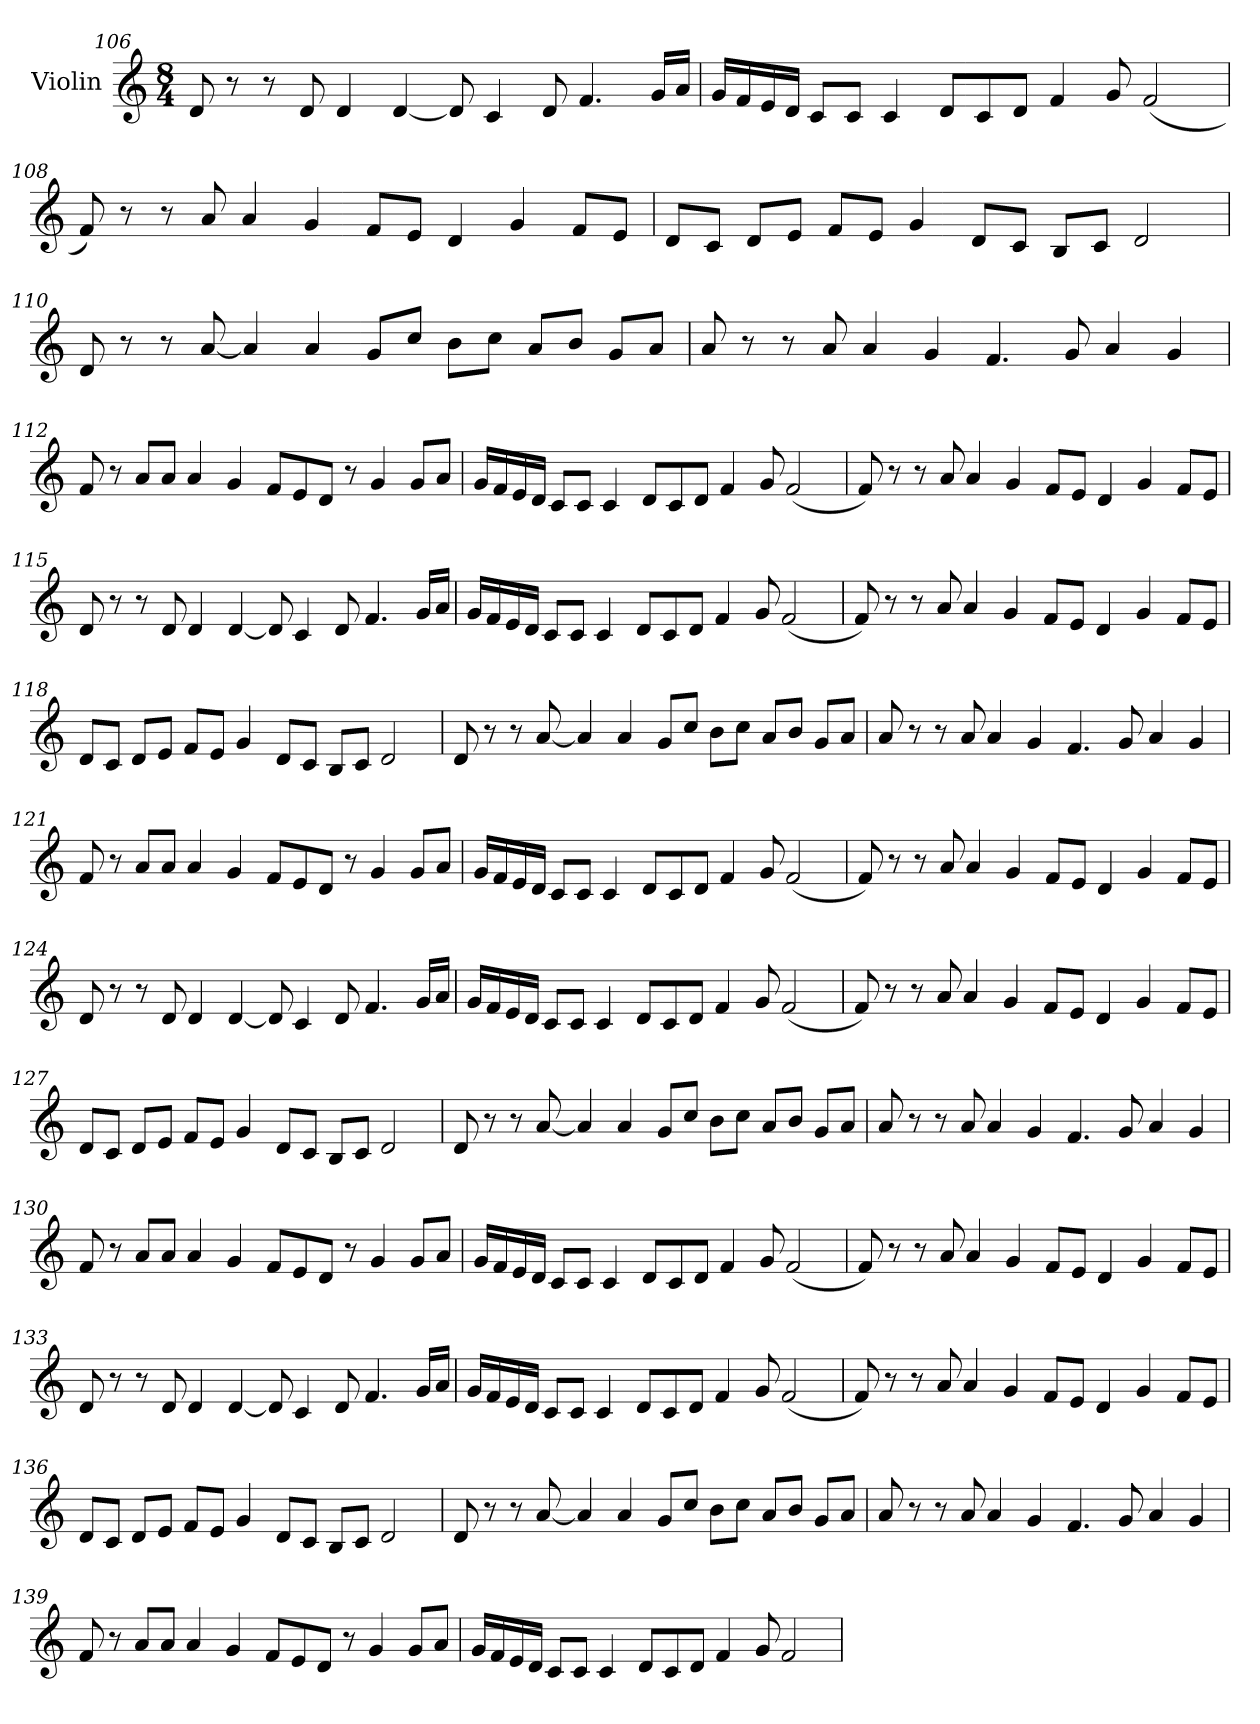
**kern
*part1
*staff1
*I"Violin
*clefG2
*k[]
*C:
*M8/4
=106
8d/
8r
8r
8d/
4d/
[4d/
8d/]
4c/
8d/
4.f/
16g/LL
16a/JJ
!!LO:LB:g=z
=107
16g/LL
16f/
16e/
16d/JJ
8c/L
8c/J
4c/
8d/L
8c/
8d/J
4f/
8g/
(2f/
=108
8f/)
8r
8r
8a/
4a/
4g/
8f/L
8e/J
4d/
4g/
8f/L
8e/J
!!LO:LB:g=z
=109
8d/L
8c/J
8d/L
8e/J
8f/L
8e/J
4g/
8d/L
8c/J
8B/L
8c/J
2d/
=110
8d/
8r
8r
[8a/
4a/]
4a/
8g/L
8cc/J
8b\L
8cc\J
8a/L
8b/J
8g/L
8a/J
!!LO:LB:g=z
=111
8a/
8r
8r
8a/
4a/
4g/
4.f/
8g/
4a/
4g/
=112
8f/
8r
8a/L
8a/J
4a/
4g/
8f/L
8e/
8d/J
8r
4g/
8g/L
8a/J
!!LO:PB:g=z
=113
16g/LL
16f/
16e/
16d/JJ
8c/L
8c/J
4c/
8d/L
8c/
8d/J
4f/
8g/
(2f/
=114
8f/)
8r
8r
8a/
4a/
4g/
8f/L
8e/J
4d/
4g/
8f/L
8e/J
!!LO:LB:g=z
=115
8d/
8r
8r
8d/
4d/
[4d/
8d/]
4c/
8d/
4.f/
16g/LL
16a/JJ
=116
16g/LL
16f/
16e/
16d/JJ
8c/L
8c/J
4c/
8d/L
8c/
8d/J
4f/
8g/
(2f/
!!LO:LB:g=z
=117
8f/)
8r
8r
8a/
4a/
4g/
8f/L
8e/J
4d/
4g/
8f/L
8e/J
=118
8d/L
8c/J
8d/L
8e/J
8f/L
8e/J
4g/
8d/L
8c/J
8B/L
8c/J
2d/
!!LO:LB:g=z
=119
8d/
8r
8r
[8a/
4a/]
4a/
8g/L
8cc/J
8b\L
8cc\J
8a/L
8b/J
8g/L
8a/J
=120
8a/
8r
8r
8a/
4a/
4g/
4.f/
8g/
4a/
4g/
!!LO:LB:g=z
=121
8f/
8r
8a/L
8a/J
4a/
4g/
8f/L
8e/
8d/J
8r
4g/
8g/L
8a/J
=122
16g/LL
16f/
16e/
16d/JJ
8c/L
8c/J
4c/
8d/L
8c/
8d/J
4f/
8g/
(2f/
!!LO:LB:g=z
=123
8f/)
8r
8r
8a/
4a/
4g/
8f/L
8e/J
4d/
4g/
8f/L
8e/J
=124
8d/
8r
8r
8d/
4d/
[4d/
8d/]
4c/
8d/
4.f/
16g/LL
16a/JJ
!!LO:LB:g=z
=125
16g/LL
16f/
16e/
16d/JJ
8c/L
8c/J
4c/
8d/L
8c/
8d/J
4f/
8g/
(2f/
=126
8f/)
8r
8r
8a/
4a/
4g/
8f/L
8e/J
4d/
4g/
8f/L
8e/J
!!LO:LB:g=z
=127
8d/L
8c/J
8d/L
8e/J
8f/L
8e/J
4g/
8d/L
8c/J
8B/L
8c/J
2d/
=128
8d/
8r
8r
[8a/
4a/]
4a/
8g/L
8cc/J
8b\L
8cc\J
8a/L
8b/J
8g/L
8a/J
!!LO:PB:g=z
=129
8a/
8r
8r
8a/
4a/
4g/
4.f/
8g/
4a/
4g/
=130
8f/
8r
8a/L
8a/J
4a/
4g/
8f/L
8e/
8d/J
8r
4g/
8g/L
8a/J
!!LO:LB:g=z
=131
16g/LL
16f/
16e/
16d/JJ
8c/L
8c/J
4c/
8d/L
8c/
8d/J
4f/
8g/
(2f/
=132
8f/)
8r
8r
8a/
4a/
4g/
8f/L
8e/J
4d/
4g/
8f/L
8e/J
!!LO:LB:g=z
=133
8d/
8r
8r
8d/
4d/
[4d/
8d/]
4c/
8d/
4.f/
16g/LL
16a/JJ
=134
16g/LL
16f/
16e/
16d/JJ
8c/L
8c/J
4c/
8d/L
8c/
8d/J
4f/
8g/
(2f/
!!LO:LB:g=z
=135
8f/)
8r
8r
8a/
4a/
4g/
8f/L
8e/J
4d/
4g/
8f/L
8e/J
=136
8d/L
8c/J
8d/L
8e/J
8f/L
8e/J
4g/
8d/L
8c/J
8B/L
8c/J
2d/
!!LO:LB:g=z
=137
8d/
8r
8r
[8a/
4a/]
4a/
8g/L
8cc/J
8b\L
8cc\J
8a/L
8b/J
8g/L
8a/J
=138
8a/
8r
8r
8a/
4a/
4g/
4.f/
8g/
4a/
4g/
!!LO:LB:g=z
=139
8f/
8r
8a/L
8a/J
4a/
4g/
8f/L
8e/
8d/J
8r
4g/
8g/L
8a/J
=140
16g/LL
16f/
16e/
16d/JJ
8c/L
8c/J
4c/
8d/L
8c/
8d/J
4f/
8g/
2f/
=
*-
